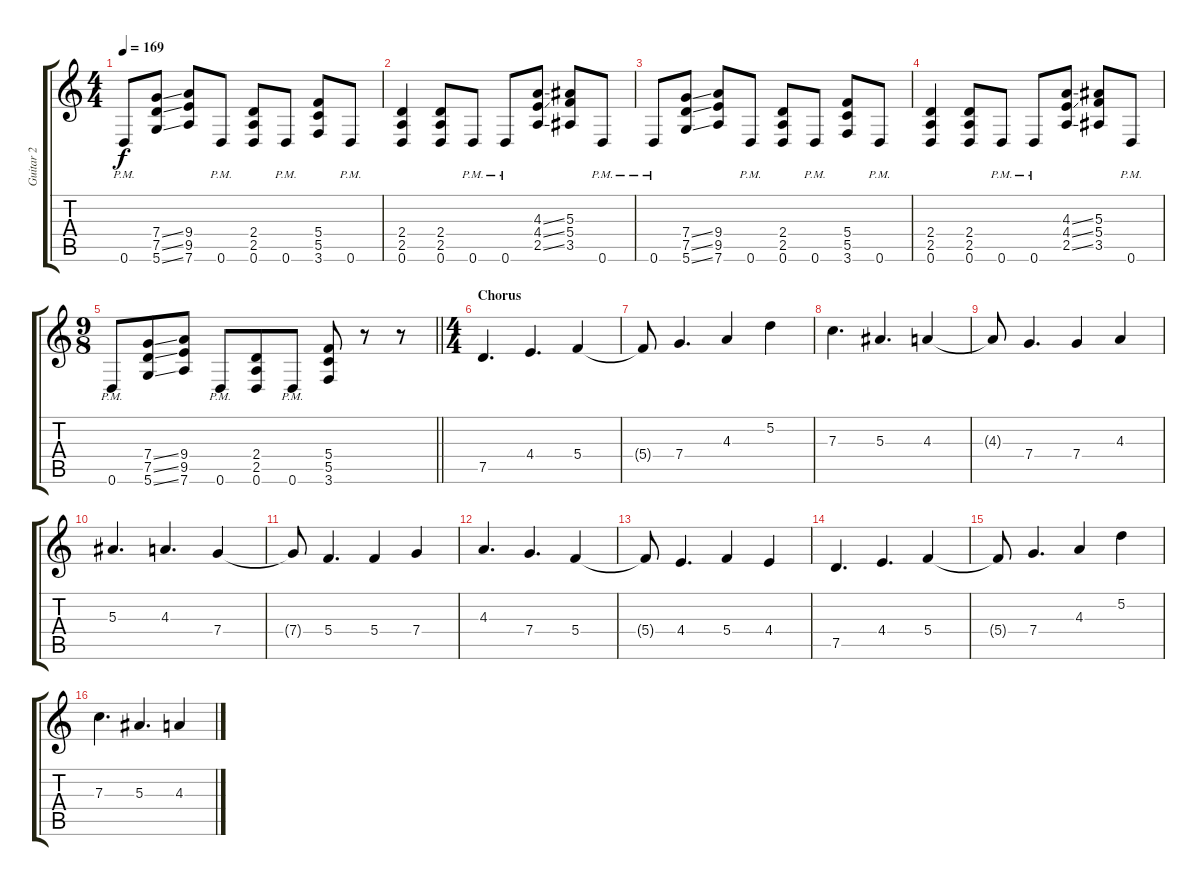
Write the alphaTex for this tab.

\track ("Guitar 2" "Guitar 2") {instrument distortionguitar}
\staff {score tabs}
\tuning (D4 A3 F3 C3 G2 D2) {hide}
\ts (4 4)
\tempo 169
\clef g2
\ks c
0.6{pm}.8{dy f} (7.4{ss} 7.5{ss} 5.6{ss}).8 (9.4 9.5 7.6).8 0.6{pm}.8 (2.4 2.5 0.6).8 0.6{pm}.8 (5.4 5.5 3.6).8 0.6{pm}.8 |
(2.4 2.5 0.6).4 (2.4 2.5 0.6).8 0.6{pm}.8 0.6{pm}.8 (4.3{ss} 4.4{ss} 2.5{ss}).8 (5.3 5.4 3.5).8 0.6{pm}.8 |
0.6{pm}.8 (7.4{ss} 7.5{ss} 5.6{ss}).8 (9.4 9.5 7.6).8 0.6{pm}.8 (2.4 2.5 0.6).8 0.6{pm}.8 (5.4 5.5 3.6).8 0.6{pm}.8 |
(2.4 2.5 0.6).4 (2.4 2.5 0.6).8 0.6{pm}.8 0.6{pm}.8 (4.3{ss} 4.4{ss} 2.5{ss}).8 (5.3 5.4 3.5).8 0.6{pm}.8 |
\ts (9 8)
\barLineRight lightlight
0.6{pm}.8 (7.4{ss} 7.5{ss} 5.6{ss}).8 (9.4 9.5 7.6).8 0.6{pm}.8 (2.4 2.5 0.6).8 0.6{pm}.8 (5.4 5.5 3.6).8 r.8 r.8 |
\ts (4 4)
\section ("" "Chorus")
7.5.4{d balance 8} 4.4.4{d} 5.4.4 |
5.4{t}.8 7.4.4{d} 4.3.4 5.2.4 |
7.3.4{d} 5.3.4{d} 4.3.4 |
4.3{t}.8 7.4.4{d} 7.4.4 4.3.4 |
5.3.4{d} 4.3.4{d} 7.4.4 |
7.4{t}.8 5.4.4{d} 5.4.4 7.4.4 |
4.3.4{d} 7.4.4{d} 5.4.4 |
5.4{t}.8 4.4.4{d} 5.4.4 4.4.4 |
7.5.4{d} 4.4.4{d} 5.4.4 |
5.4{t}.8 7.4.4{d} 4.3.4 5.2.4 |
7.3.4{d} 5.3.4{d} 4.3.4
